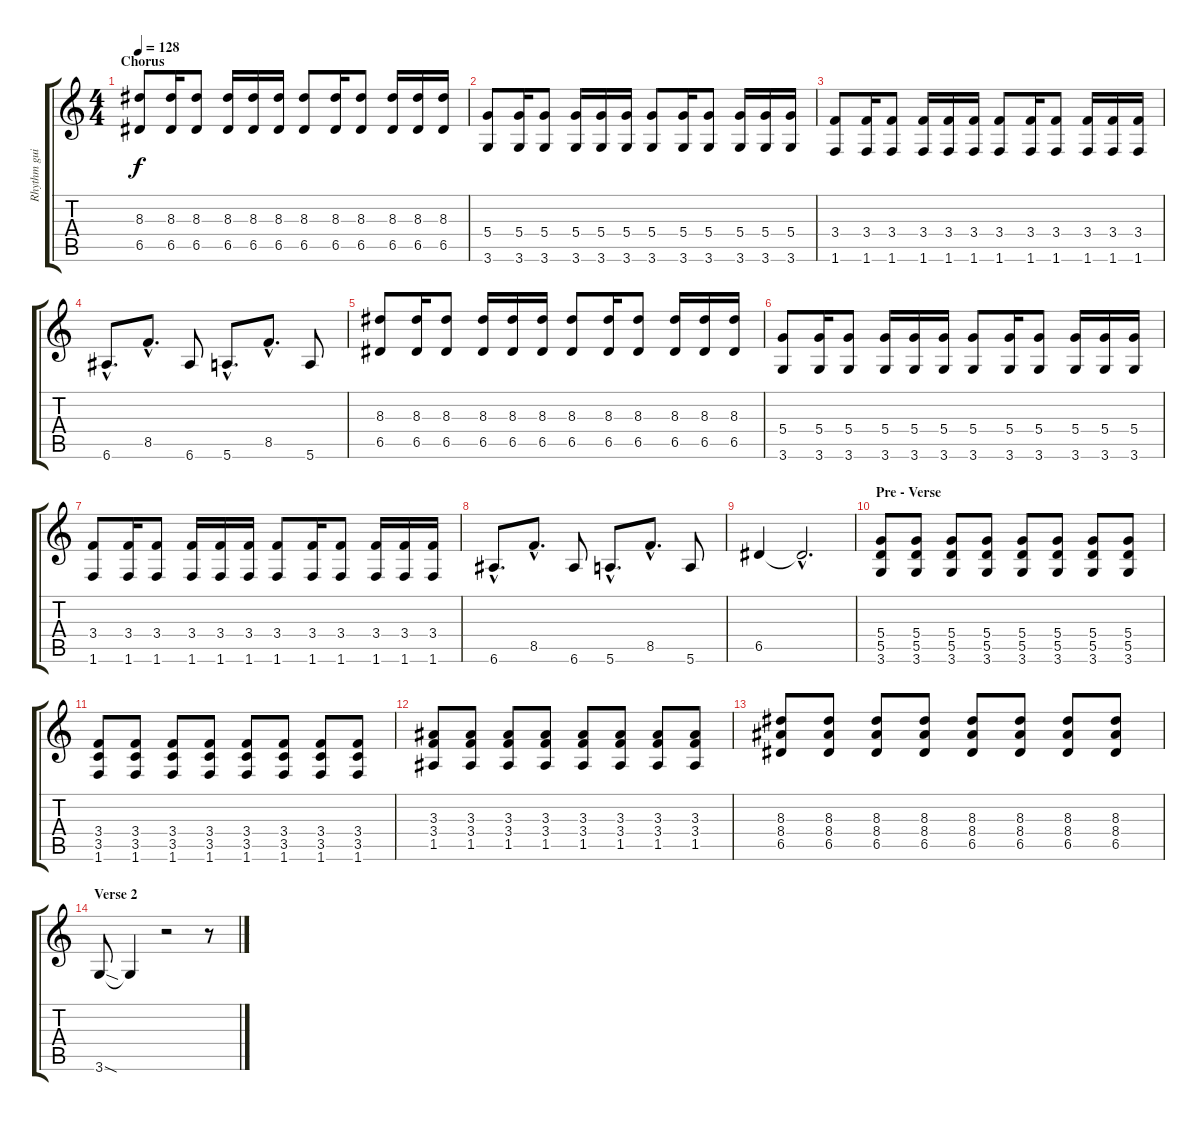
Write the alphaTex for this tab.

\track ("Rhythm guitar" "Rhythm gui") {instrument distortionguitar}
\staff {score tabs}
\tuning (E4 B3 G3 D3 A2 E2) {hide}
\ts (4 4)
\section ("" "Chorus")
\tempo 128
\clef g2
\ks c
(8.3 6.5).8{dy f} (8.3 6.5).16 (8.3 6.5).8 (8.3 6.5).16 (8.3 6.5).16 (8.3 6.5).16 (8.3 6.5).8 (8.3 6.5).16 (8.3 6.5).8 (8.3 6.5).16 (8.3 6.5).16 (8.3 6.5).16 |
(5.4 3.6).8 (5.4 3.6).16 (5.4 3.6).8 (5.4 3.6).16 (5.4 3.6).16 (5.4 3.6).16 (5.4 3.6).8 (5.4 3.6).16 (5.4 3.6).8 (5.4 3.6).16 (5.4 3.6).16 (5.4 3.6).16 |
(3.4 1.6).8 (3.4 1.6).16 (3.4 1.6).8 (3.4 1.6).16 (3.4 1.6).16 (3.4 1.6).16 (3.4 1.6).8 (3.4 1.6).16 (3.4 1.6).8 (3.4 1.6).16 (3.4 1.6).16 (3.4 1.6).16 |
6.6{hac}.8{d} 8.5{hac}.8{d} 6.6.8 5.6{hac}.8{d} 8.5{hac}.8{d} 5.6.8 |
(8.3 6.5).8 (8.3 6.5).16 (8.3 6.5).8 (8.3 6.5).16 (8.3 6.5).16 (8.3 6.5).16 (8.3 6.5).8 (8.3 6.5).16 (8.3 6.5).8 (8.3 6.5).16 (8.3 6.5).16 (8.3 6.5).16 |
(5.4 3.6).8 (5.4 3.6).16 (5.4 3.6).8 (5.4 3.6).16 (5.4 3.6).16 (5.4 3.6).16 (5.4 3.6).8 (5.4 3.6).16 (5.4 3.6).8 (5.4 3.6).16 (5.4 3.6).16 (5.4 3.6).16 |
(3.4 1.6).8 (3.4 1.6).16 (3.4 1.6).8 (3.4 1.6).16 (3.4 1.6).16 (3.4 1.6).16 (3.4 1.6).8 (3.4 1.6).16 (3.4 1.6).8 (3.4 1.6).16 (3.4 1.6).16 (3.4 1.6).16 |
6.6{hac}.8{d} 8.5{hac}.8{d} 6.6.8 5.6{hac}.8{d} 8.5{hac}.8{d} 5.6.8 |
6.5.4 6.5{hac t}.2{d} |
\section ("" "Pre - Verse")
(5.4 5.5 3.6).8 (5.4 5.5 3.6).8 (5.4 5.5 3.6).8 (5.4 5.5 3.6).8 (5.4 5.5 3.6).8 (5.4 5.5 3.6).8 (5.4 5.5 3.6).8 (5.4 5.5 3.6).8 |
(3.4 3.5 1.6).8 (3.4 3.5 1.6).8 (3.4 3.5 1.6).8 (3.4 3.5 1.6).8 (3.4 3.5 1.6).8 (3.4 3.5 1.6).8 (3.4 3.5 1.6).8 (3.4 3.5 1.6).8 |
(3.3 3.4 1.5).8 (3.3 3.4 1.5).8 (3.3 3.4 1.5).8 (3.3 3.4 1.5).8 (3.3 3.4 1.5).8 (3.3 3.4 1.5).8 (3.3 3.4 1.5).8 (3.3 3.4 1.5).8 |
(8.3 8.4 6.5).8 (8.3 8.4 6.5).8 (8.3 8.4 6.5).8 (8.3 8.4 6.5).8 (8.3 8.4 6.5).8 (8.3 8.4 6.5).8 (8.3 8.4 6.5).8 (8.3 8.4 6.5).8 |
\section ("" "Verse 2")
3.6{sod}.8 3.6{t}.4 r.2 r.8
